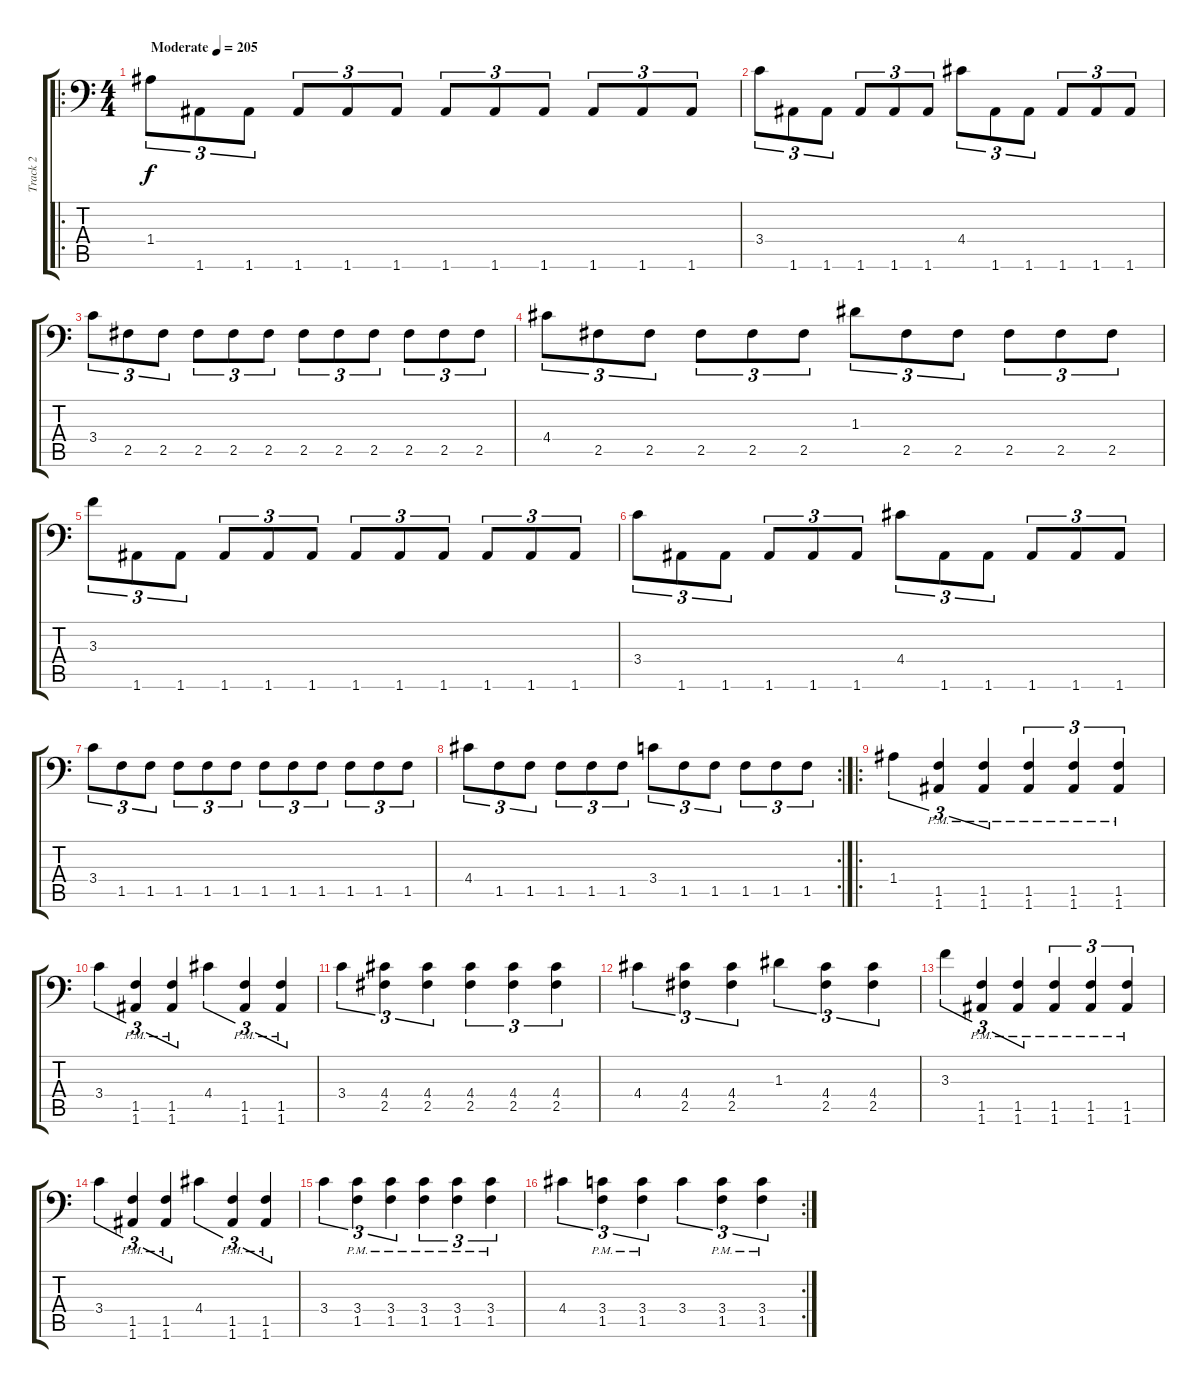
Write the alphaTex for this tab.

\track ("Track 2" "Track 2") {instrument overdrivenguitar}
\staff {score tabs}
\tuning (B3 Gb3 D3 A2 E2 A1) {hide}
\ro
\ts (4 4)
\tempo (205 "Moderate")
\clef f4
\ks c
1.4.8{tu (3 2) dy f instrument overdrivenguitar} 1.6.8{tu (3 2)} 1.6.8{tu (3 2)} 1.6.8{tu (3 2)} 1.6.8{tu (3 2)} 1.6.8{tu (3 2)} 1.6.8{tu (3 2)} 1.6.8{tu (3 2)} 1.6.8{tu (3 2)} 1.6.8{tu (3 2)} 1.6.8{tu (3 2)} 1.6.8{tu (3 2)} |
3.4.8{tu (3 2)} 1.6.8{tu (3 2)} 1.6.8{tu (3 2)} 1.6.8{tu (3 2)} 1.6.8{tu (3 2)} 1.6.8{tu (3 2)} 4.4.8{tu (3 2)} 1.6.8{tu (3 2)} 1.6.8{tu (3 2)} 1.6.8{tu (3 2)} 1.6.8{tu (3 2)} 1.6.8{tu (3 2)} |
3.4.8{tu (3 2)} 2.5.8{tu (3 2)} 2.5.8{tu (3 2)} 2.5.8{tu (3 2)} 2.5.8{tu (3 2)} 2.5.8{tu (3 2)} 2.5.8{tu (3 2)} 2.5.8{tu (3 2)} 2.5.8{tu (3 2)} 2.5.8{tu (3 2)} 2.5.8{tu (3 2)} 2.5.8{tu (3 2)} |
4.4.8{tu (3 2)} 2.5.8{tu (3 2)} 2.5.8{tu (3 2)} 2.5.8{tu (3 2)} 2.5.8{tu (3 2)} 2.5.8{tu (3 2)} 1.3.8{tu (3 2)} 2.5.8{tu (3 2)} 2.5.8{tu (3 2)} 2.5.8{tu (3 2)} 2.5.8{tu (3 2)} 2.5.8{tu (3 2)} |
3.3.8{tu (3 2)} 1.6.8{tu (3 2)} 1.6.8{tu (3 2)} 1.6.8{tu (3 2)} 1.6.8{tu (3 2)} 1.6.8{tu (3 2)} 1.6.8{tu (3 2)} 1.6.8{tu (3 2)} 1.6.8{tu (3 2)} 1.6.8{tu (3 2)} 1.6.8{tu (3 2)} 1.6.8{tu (3 2)} |
3.4.8{tu (3 2)} 1.6.8{tu (3 2)} 1.6.8{tu (3 2)} 1.6.8{tu (3 2)} 1.6.8{tu (3 2)} 1.6.8{tu (3 2)} 4.4.8{tu (3 2)} 1.6.8{tu (3 2)} 1.6.8{tu (3 2)} 1.6.8{tu (3 2)} 1.6.8{tu (3 2)} 1.6.8{tu (3 2)} |
3.4.8{tu (3 2)} 1.5.8{tu (3 2)} 1.5.8{tu (3 2)} 1.5.8{tu (3 2)} 1.5.8{tu (3 2)} 1.5.8{tu (3 2)} 1.5.8{tu (3 2)} 1.5.8{tu (3 2)} 1.5.8{tu (3 2)} 1.5.8{tu (3 2)} 1.5.8{tu (3 2)} 1.5.8{tu (3 2)} |
\rc 2
4.4.8{tu (3 2)} 1.5.8{tu (3 2)} 1.5.8{tu (3 2)} 1.5.8{tu (3 2)} 1.5.8{tu (3 2)} 1.5.8{tu (3 2)} 3.4.8{tu (3 2)} 1.5.8{tu (3 2)} 1.5.8{tu (3 2)} 1.5.8{tu (3 2)} 1.5.8{tu (3 2)} 1.5.8{tu (3 2)} |
\ro
1.4.4{tu (3 2)} (1.5{pm} 1.6{pm}).4{tu (3 2)} (1.5{pm} 1.6{pm}).4{tu (3 2)} (1.5{pm} 1.6{pm}).4{tu (3 2)} (1.5{pm} 1.6{pm}).4{tu (3 2)} (1.5{pm} 1.6{pm}).4{tu (3 2)} |
3.4.4{tu (3 2)} (1.5{pm} 1.6{pm}).4{tu (3 2)} (1.5{pm} 1.6{pm}).4{tu (3 2)} 4.4.4{tu (3 2)} (1.5{pm} 1.6{pm}).4{tu (3 2)} (1.5{pm} 1.6{pm}).4{tu (3 2)} |
3.4.4{tu (3 2)} (4.4 2.5).4{tu (3 2)} (4.4 2.5).4{tu (3 2)} (4.4 2.5).4{tu (3 2)} (4.4 2.5).4{tu (3 2)} (4.4 2.5).4{tu (3 2)} |
4.4.4{tu (3 2)} (4.4 2.5).4{tu (3 2)} (4.4 2.5).4{tu (3 2)} 1.3.4{tu (3 2)} (4.4 2.5).4{tu (3 2)} (4.4 2.5).4{tu (3 2)} |
3.3.4{tu (3 2)} (1.5{pm} 1.6{pm}).4{tu (3 2)} (1.5{pm} 1.6{pm}).4{tu (3 2)} (1.5{pm} 1.6{pm}).4{tu (3 2)} (1.5{pm} 1.6{pm}).4{tu (3 2)} (1.5{pm} 1.6{pm}).4{tu (3 2)} |
3.4.4{tu (3 2)} (1.5{pm} 1.6{pm}).4{tu (3 2)} (1.5{pm} 1.6{pm}).4{tu (3 2)} 4.4.4{tu (3 2)} (1.5{pm} 1.6{pm}).4{tu (3 2)} (1.5{pm} 1.6{pm}).4{tu (3 2)} |
3.4.4{tu (3 2)} (3.4 1.5{pm}).4{tu (3 2)} (3.4 1.5{pm}).4{tu (3 2)} (3.4 1.5{pm}).4{tu (3 2)} (3.4 1.5{pm}).4{tu (3 2)} (3.4 1.5{pm}).4{tu (3 2)} |
\rc 2
4.4.4{tu (3 2)} (3.4 1.5{pm}).4{tu (3 2)} (3.4 1.5{pm}).4{tu (3 2)} 3.4.4{tu (3 2)} (3.4 1.5{pm}).4{tu (3 2)} (3.4 1.5{pm}).4{tu (3 2)}
